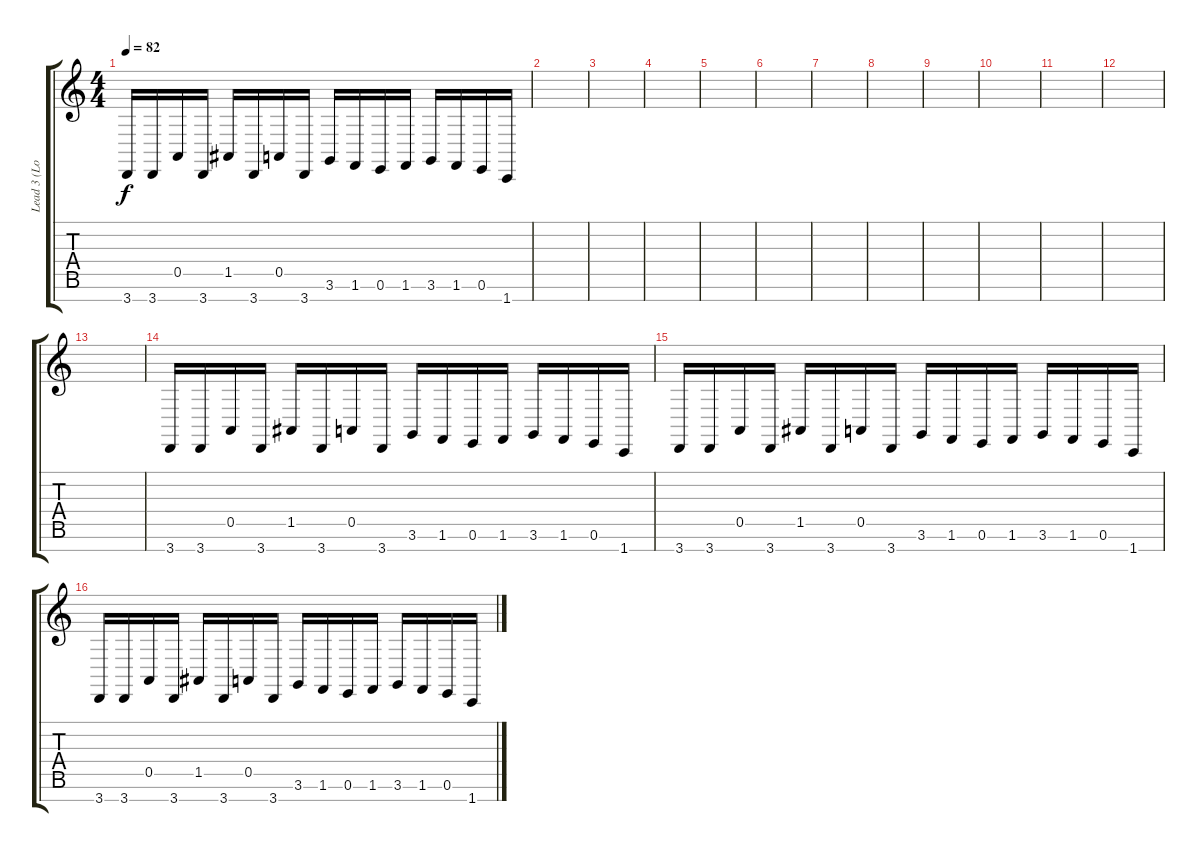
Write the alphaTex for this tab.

\track ("Lead 3 (Low)" "Lead 3 (Lo") {instrument lead2sawtooth}
\staff {score tabs}
\tuning (E4 B3 G3 D3 A2 E2 B1) {hide}
\ts (4 4)
\tempo 82
\clef g2
\ks c
3.7.16{dy f} 3.7.16 0.5.16 3.7.16 1.5.16 3.7.16 0.5.16 3.7.16 3.6.16 1.6.16 0.6.16 1.6.16 3.6.16 1.6.16 0.6.16 1.7.16 |
|
|
|
|
|
|
|
|
|
|
|
|
3.7.16 3.7.16 0.5.16 3.7.16 1.5.16 3.7.16 0.5.16 3.7.16 3.6.16 1.6.16 0.6.16 1.6.16 3.6.16 1.6.16 0.6.16 1.7.16 |
3.7.16 3.7.16 0.5.16 3.7.16 1.5.16 3.7.16 0.5.16 3.7.16 3.6.16 1.6.16 0.6.16 1.6.16 3.6.16 1.6.16 0.6.16 1.7.16 |
3.7.16 3.7.16 0.5.16 3.7.16 1.5.16 3.7.16 0.5.16 3.7.16 3.6.16 1.6.16 0.6.16 1.6.16 3.6.16 1.6.16 0.6.16 1.7.16
